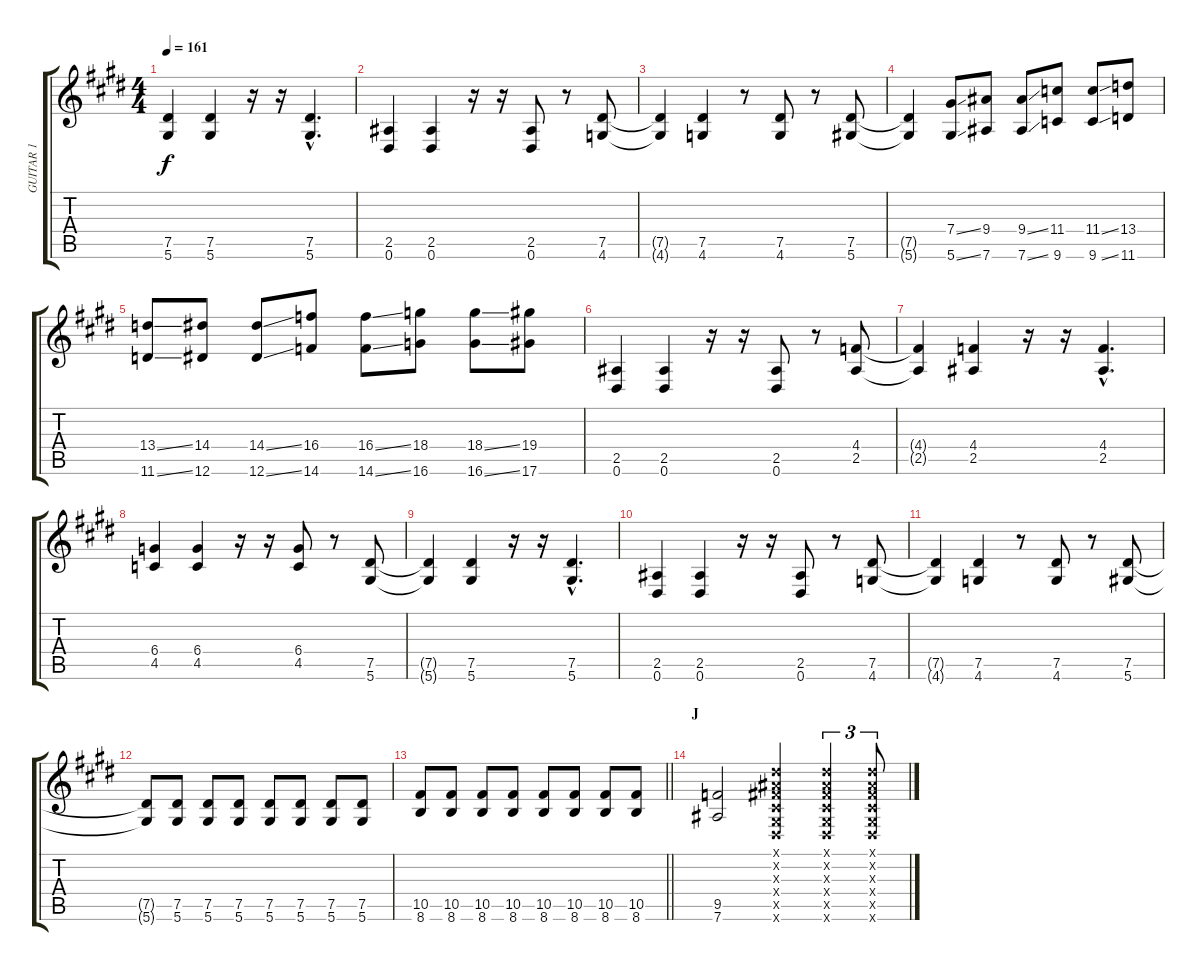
\track ("GUITAR 1" "GUITAR 1") {instrument distortionguitar}
\staff {score tabs}
\tuning (Eb4 Bb3 Gb3 Db3 Ab2 Eb2) {hide}
\ts (4 4)
\tempo 161
\clef g2
\ks e
(7.5{t} 5.6{t}).4{dy f} (7.5 5.6).4 r.16 r.16 (7.5{hac} 5.6{hac}).4{d} |
(2.5 0.6).4{volume 10 balance 13 instrument distortionguitar} (2.5 0.6).4 r.16 r.16 (2.5 0.6).8 r.8 (7.5 4.6).8 |
(7.5{t} 4.6{t}).4 (7.5 4.6).4 r.8 (7.5 4.6).8 r.8 (7.5 5.6).8 |
(7.5{t} 5.6{t}).4 (7.4{ss} 5.6{ss}).8 (9.4 7.6).8 (9.4{ss} 7.6{ss}).8 (11.4 9.6).8 (11.4{ss} 9.6{ss}).8 (13.4 11.6).8 |
(13.4{ss} 11.6{ss}).8 (14.4 12.6).8 (14.4{ss} 12.6{ss}).8 (16.4 14.6).8 (16.4{ss} 14.6{ss}).8 (18.4 16.6).8 (18.4{ss} 16.6{ss}).8 (19.4 17.6).8 |
(2.5 0.6).4{volume 10 balance 13 instrument distortionguitar} (2.5 0.6).4 r.16 r.16 (2.5 0.6).8 r.8 (4.4 2.5).8 |
(4.4{t} 2.5{t}).4 (4.4 2.5).4 r.16 r.16 (4.4{hac} 2.5{hac}).4{d} |
(6.4 4.5).4 (6.4 4.5).4 r.16 r.16 (6.4 4.5).8 r.8 (7.5 5.6).8 |
(7.5{t} 5.6{t}).4 (7.5 5.6).4 r.16 r.16 (7.5{hac} 5.6{hac}).4{d} |
(2.5 0.6).4{volume 10 balance 13 instrument distortionguitar} (2.5 0.6).4 r.16 r.16 (2.5 0.6).8 r.8 (7.5 4.6).8 |
(7.5{t} 4.6{t}).4 (7.5 4.6).4 r.8 (7.5 4.6).8 r.8 (7.5 5.6).8 |
(7.5{t} 5.6{t}).8 (7.5 5.6).8 (7.5 5.6).8 (7.5 5.6).8 (7.5 5.6).8 (7.5 5.6).8 (7.5 5.6).8 (7.5 5.6).8 |
\barLineRight lightlight
(10.5 8.6).8 (10.5 8.6).8 (10.5 8.6).8 (10.5 8.6).8 (10.5 8.6).8 (10.5 8.6).8 (10.5 8.6).8 (10.5 8.6).8 |
\section ("" "J")
(9.5 7.6).2 (0.1{x} 0.2{x} 0.3{x} 0.4{x} 0.5{x} 0.6{x}).4 (0.1{x} 0.2{x} 0.3{x} 0.4{x} 0.5{x} 0.6{x}).4{tu (3 2)} (0.1{x} 0.2{x} 0.3{x} 0.4{x} 0.5{x} 0.6{x}).8{tu (3 2)}
